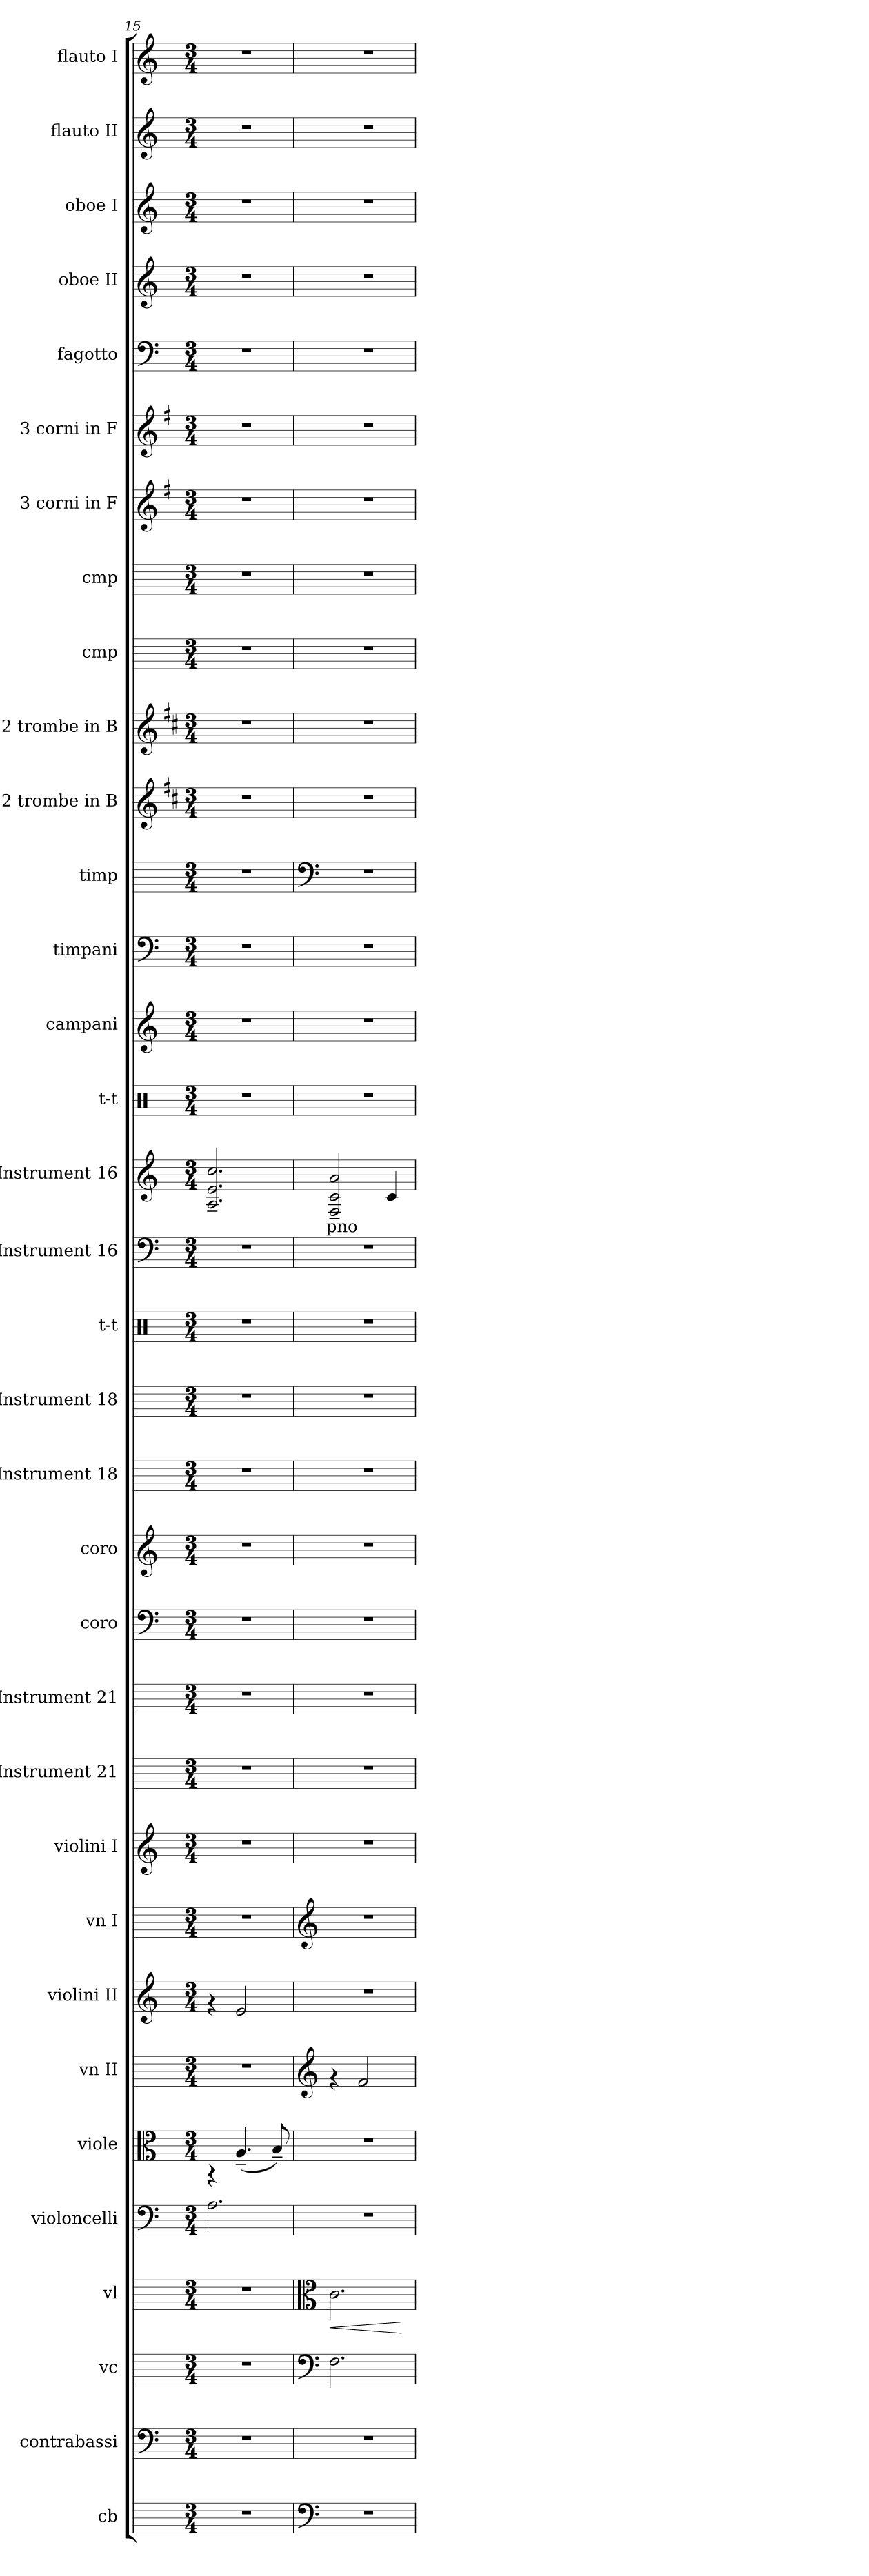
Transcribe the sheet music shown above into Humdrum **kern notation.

**kern	**kern	**kern	**kern	**dynam	**kern	**kern	**kern	**kern	**kern	**kern	**kern	**kern	**kern	**kern	**kern	**kern	**kern	**kern	**kern	**text	**kern	**kern	**kern	**kern	**kern	**kern	**kern	**kern	**kern	**kern	**kern	**kern	**kern	**kern	**kern
*part34	*part33	*part32	*part31	*part31	*part30	*part29	*part28	*part27	*part26	*part25	*part24	*part23	*part22	*part21	*part20	*part19	*part18	*part17	*part16	*part16	*part15	*part14	*part13	*part12	*part11	*part10	*part9	*part8	*part7	*part6	*part5	*part4	*part3	*part2	*part1
*staff34	*staff33	*staff32	*staff31	*staff31	*staff30	*staff29	*staff28	*staff27	*staff26	*staff25	*staff24	*staff23	*staff22	*staff21	*staff20	*staff19	*staff18	*staff17	*staff16	*staff16	*staff15	*staff14	*staff13	*staff12	*staff11	*staff10	*staff9	*staff8	*staff7	*staff6	*staff5	*staff4	*staff3	*staff2	*staff1
*I"cb	*I"contrabassi	*I"vc	*I"vl	*	*I"violoncelli	*I"viole	*I"vn II	*I"violini II	*I"vn I	*I"violini I	*I"Instrument 21	*I"Instrument 21	*I"coro	*I"coro	*I"Instrument 18	*I"Instrument 18	*I"t-t	*I"Instrument 16	*I"Instrument 16	*	*I"t-t	*I"campani	*I"timpani	*I"timp	*I"2 trombe  in B	*I"2 trombe  in B	*I"cmp	*I"cmp	*I"3 corni  in F	*I"3 corni  in F	*I"fagotto	*I"oboe II	*I"oboe I	*I"flauto II	*I"flauto I
*I'cb	*I'cb	*I'vc	*I'vl	*	*I'vc	*I'vl	*I'vn II	*I'vn II	*I'vn I	*I'vn I	*	*	*	*	*	*	*	*	*	*	*I't-t	*I'cmp	*I'timp	*I'timp	*	*	*	*	*	*	*I'fag	*I'ob II	*I'ob I	*I'fl II	*I'fl I
*	*clefF4	*	*	*	*clefF4	*clefC3	*	*clefG2	*	*clefG2	*	*	*clefF4	*clefG2	*	*	*clefX	*clefF4	*clefG2	*	*clefX	*clefG2	*clefF4	*	*clefG2	*clefG2	*	*	*clefG2	*clefG2	*clefF4	*clefG2	*clefG2	*clefG2	*clefG2
*	*ITrd7c12	*	*	*	*	*	*	*	*	*	*	*	*	*	*	*	*	*	*	*	*	*	*	*	*ITrd1c2	*ITrd1c2	*ITrd-3c-5	*ITrd1c2	*ITrd-3c-5	*ITrd-3c-5	*	*	*	*	*
*k[]	*k[]	*k[]	*k[]	*	*k[]	*k[]	*k[]	*k[]	*k[]	*k[]	*k[]	*k[]	*k[]	*k[]	*k[]	*k[]	*	*k[]	*k[]	*	*	*k[]	*k[]	*k[]	*k[]	*k[]	*k[b-]	*k[b-e-]	*k[]	*k[]	*k[]	*k[]	*k[]	*k[]	*k[]
*C:	*C:	*C:	*C:	*	*C:	*C:	*C:	*C:	*C:	*C:	*C:	*C:	*C:	*C:	*C:	*C:	*	*C:	*C:	*	*	*C:	*C:	*C:	*C:	*C:	*F:	*B-:	*C:	*C:	*C:	*C:	*C:	*C:	*C:
*M3/4	*M3/4	*M3/4	*M3/4	*	*M3/4	*M3/4	*M3/4	*M3/4	*M3/4	*M3/4	*M3/4	*M3/4	*M3/4	*M3/4	*M3/4	*M3/4	*M3/4	*M3/4	*M3/4	*	*M3/4	*M3/4	*M3/4	*M3/4	*M3/4	*M3/4	*M3/4	*M3/4	*M3/4	*M3/4	*M3/4	*M3/4	*M3/4	*M3/4	*M3/4
=15	=15	=15	=15	=15	=15	=15	=15	=15	=15	=15	=15	=15	=15	=15	=15	=15	=15	=15	=15	=15	=15	=15	=15	=15	=15	=15	=15	=15	=15	=15	=15	=15	=15	=15	=15
!	!	!	!	!	!	!	!	!	!	!	!	!	!	!	!	!	!	!	!	!LO:LY:b:rj	!	!	!	!	!	!	!	!	!	!	!	!	!	!	!
2.r	2.r	2.r	2.r	.	2.A\	4rAA	2.r	4rf	2.r	2.r	2.r	2.r	2.r	2.r	2.r	2.r	2.r	2.r	2.e/~> 2.A/~> 2.cc/~>	--	2.r	2.r	2.r	2.r	2.r	2.r	2.r	2.r	2.r	2.r	2.r	2.r	2.r	2.r	2.r
.	.	.	.	.	.	(<4.A~</	.	2e/	.	.	.	.	.	.	.	.	.	.	.	.	.	.	.	.	.	.	.	.	.	.	.	.	.	.	.
.	.	.	.	.	.	8B~</)	.	.	.	.	.	.	.	.	.	.	.	.	.	.	.	.	.	.	.	.	.	.	.	.	.	.	.	.	.
!!LO:PB:g=z
=16	=16	=16	=16	=16	=16	=16	=16	=16	=16	=16	=16	=16	=16	=16	=16	=16	=16	=16	=16	=16	=16	=16	=16	=16	=16	=16	=16	=16	=16	=16	=16	=16	=16	=16	=16
*clefF4	*	*clefF4	*clefC3	*	*	*	*clefG2	*	*clefG2	*	*	*	*	*	*	*	*	*	*	*	*	*	*	*clefF4	*	*	*	*	*	*	*	*	*	*	*
!	!	!	!	!LO:HP:b	!	!	!	!	!	!	!	!	!	!	!	!	!	!	!	!LO:LY:b:rj	!	!	!	!	!	!	!	!	!	!	!	!	!	!	!
2.r	2.r	2.F\	2.c\	<	2.r	2.r	4rf	2.r	2.r	2.r	2.r	2.r	2.r	2.r	2.r	2.r	2.r	2.r	2c/~> 2F/~> 2a/~>	-pno-	2.r	2.r	2.r	2.r	2.r	2.r	2.r	2.r	2.r	2.r	2.r	2.r	2.r	2.r	2.r
.	.	.	.	.	.	.	2f/	.	.	.	.	.	.	.	.	.	.	.	.	.	.	.	.	.	.	.	.	.	.	.	.	.	.	.	.
!	!	!	!	!	!	!	!	!	!	!	!	!	!	!	!	!	!	!	!	!LO:LY:b:rj	!	!	!	!	!	!	!	!	!	!	!	!	!	!	!
.	.	.	.	.	.	.	.	.	.	.	.	.	.	.	.	.	.	.	4c/	--	.	.	.	.	.	.	.	.	.	.	.	.	.	.	.
.	.	.	.	[	.	.	.	.	.	.	.	.	.	.	.	.	.	.	.	.	.	.	.	.	.	.	.	.	.	.	.	.	.	.	.
=!	=!	=!	=!	=!	=!	=!	=!	=!	=!	=!	=!	=!	=!	=!	=!	=!	=!	=!	=!	=!	=!	=!	=!	=!	=!	=!	=!	=!	=!	=!	=!	=!	=!	=!	=!
*-	*-	*-	*-	*-	*-	*-	*-	*-	*-	*-	*-	*-	*-	*-	*-	*-	*-	*-	*-	*-	*-	*-	*-	*-	*-	*-	*-	*-	*-	*-	*-	*-	*-	*-	*-
